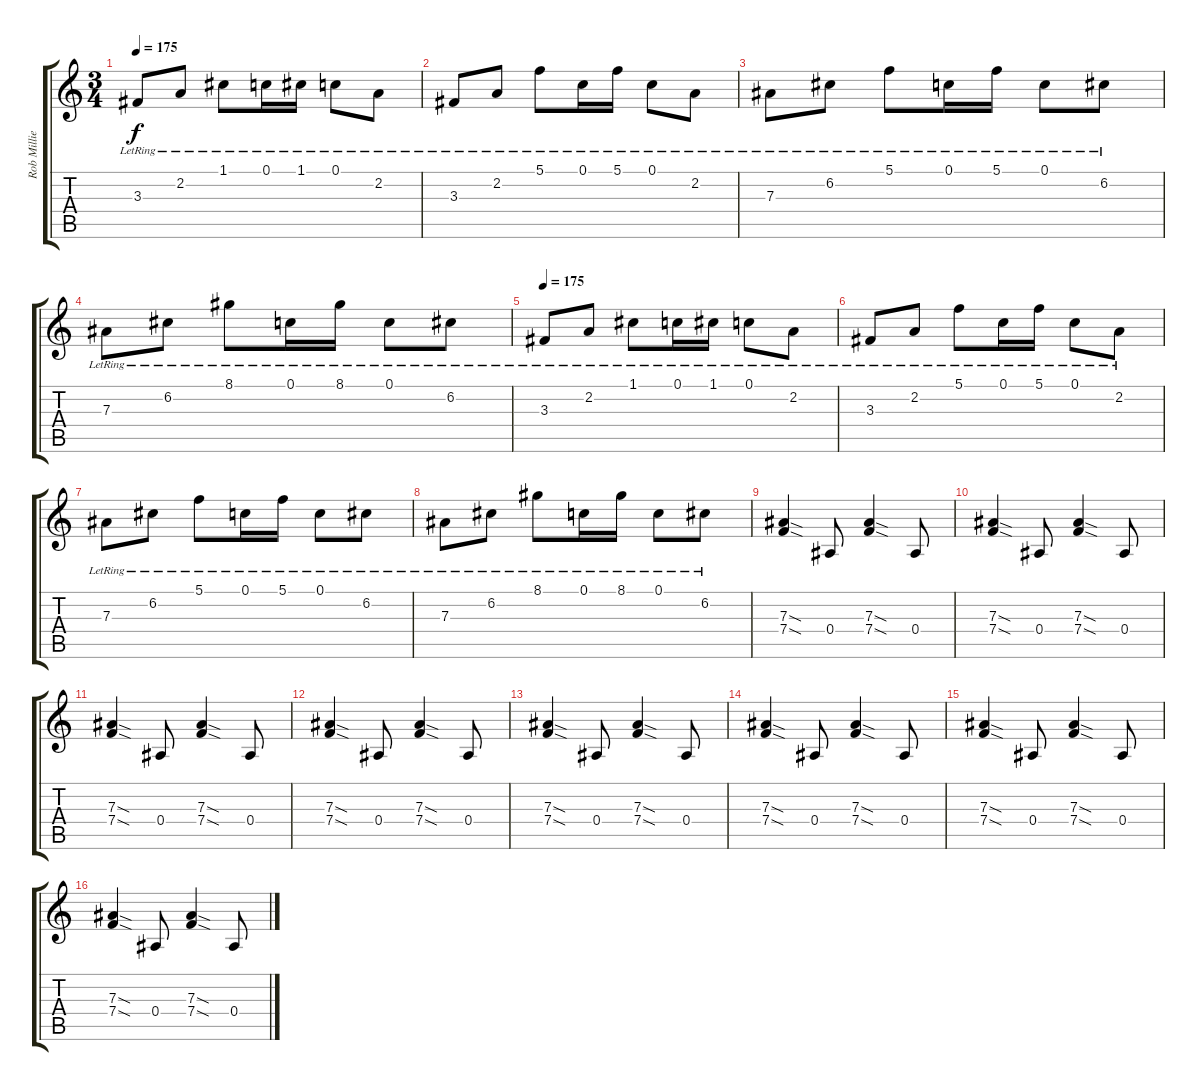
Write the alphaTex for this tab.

\track ("Rob Millie" "Rob Millie") {instrument distortionguitar}
\staff {score tabs}
\tuning (C4 G3 Eb3 Bb2 F2 C2) {hide}
\ts (3 4)
\tempo 175
\clef g2
\ks c
3.3{lr}.8{dy f} 2.2{lr}.8 1.1{lr}.8 0.1{lr}.16 1.1{lr}.16 0.1{lr}.8 2.2{lr}.8 |
3.3{lr}.8 2.2{lr}.8 5.1{lr}.8 0.1{lr}.16 5.1{lr}.16 0.1{lr}.8 2.2{lr}.8 |
7.3{lr}.8 6.2{lr}.8 5.1{lr}.8 0.1{lr}.16 5.1{lr}.16 0.1{lr}.8 6.2{lr}.8 |
7.3{lr}.8 6.2{lr}.8 8.1{lr}.8 0.1{lr}.16 8.1{lr}.16 0.1{lr}.8 6.2{lr}.8 |
\tempo 175
3.3{lr}.8 2.2{lr}.8 1.1{lr}.8 0.1{lr}.16 1.1{lr}.16 0.1{lr}.8 2.2{lr}.8 |
3.3{lr}.8 2.2{lr}.8 5.1{lr}.8 0.1{lr}.16 5.1{lr}.16 0.1{lr}.8 2.2{lr}.8 |
7.3{lr}.8 6.2{lr}.8 5.1{lr}.8 0.1{lr}.16 5.1{lr}.16 0.1{lr}.8 6.2{lr}.8 |
7.3{lr}.8 6.2{lr}.8 8.1{lr}.8 0.1{lr}.16 8.1{lr}.16 0.1{lr}.8 6.2{lr}.8 |
(7.3{sod} 7.4{sod}).4 0.4.8 (7.3{sod} 7.4{sod}).4 0.4.8 |
(7.3{sod} 7.4{sod}).4 0.4.8 (7.3{sod} 7.4{sod}).4 0.4.8 |
(7.3{sod} 7.4{sod}).4 0.4.8 (7.3{sod} 7.4{sod}).4 0.4.8 |
(7.3{sod} 7.4{sod}).4 0.4.8 (7.3{sod} 7.4{sod}).4 0.4.8 |
(7.3{sod} 7.4{sod}).4 0.4.8 (7.3{sod} 7.4{sod}).4 0.4.8 |
(7.3{sod} 7.4{sod}).4 0.4.8 (7.3{sod} 7.4{sod}).4 0.4.8 |
(7.3{sod} 7.4{sod}).4 0.4.8 (7.3{sod} 7.4{sod}).4 0.4.8 |
(7.3{sod} 7.4{sod}).4 0.4.8 (7.3{sod} 7.4{sod}).4 0.4.8
